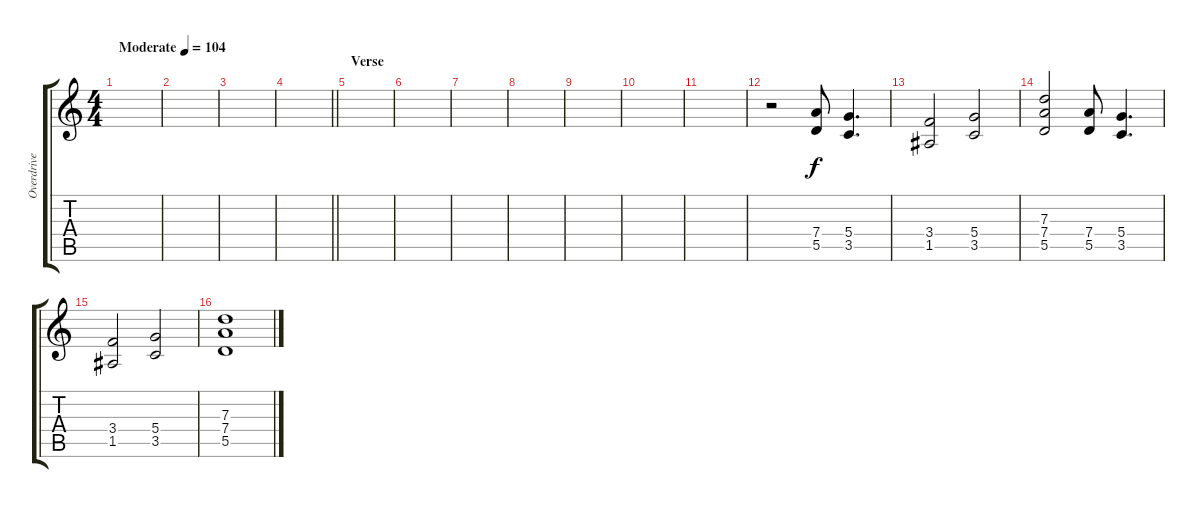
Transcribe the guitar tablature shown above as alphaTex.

\track ("Overdrive Guitar" "Overdrive ") {instrument overdrivenguitar}
\staff {score tabs}
\tuning (E4 B3 G3 D3 A2 E2) {hide}
\ts (4 4)
\tempo (104 "Moderate")
\clef g2
\ks c
|
|
|
\barLineRight lightlight
|
\section ("" "Verse")
|
|
|
|
|
|
|
r.2 (7.4 5.5).8 (5.4 3.5).4{d} |
(3.4 1.5).2 (5.4 3.5).2 |
(7.3 7.4 5.5).2 (7.4 5.5).8 (5.4 3.5).4{d} |
(3.4 1.5).2 (5.4 3.5).2 |
(7.3 7.4 5.5).1
